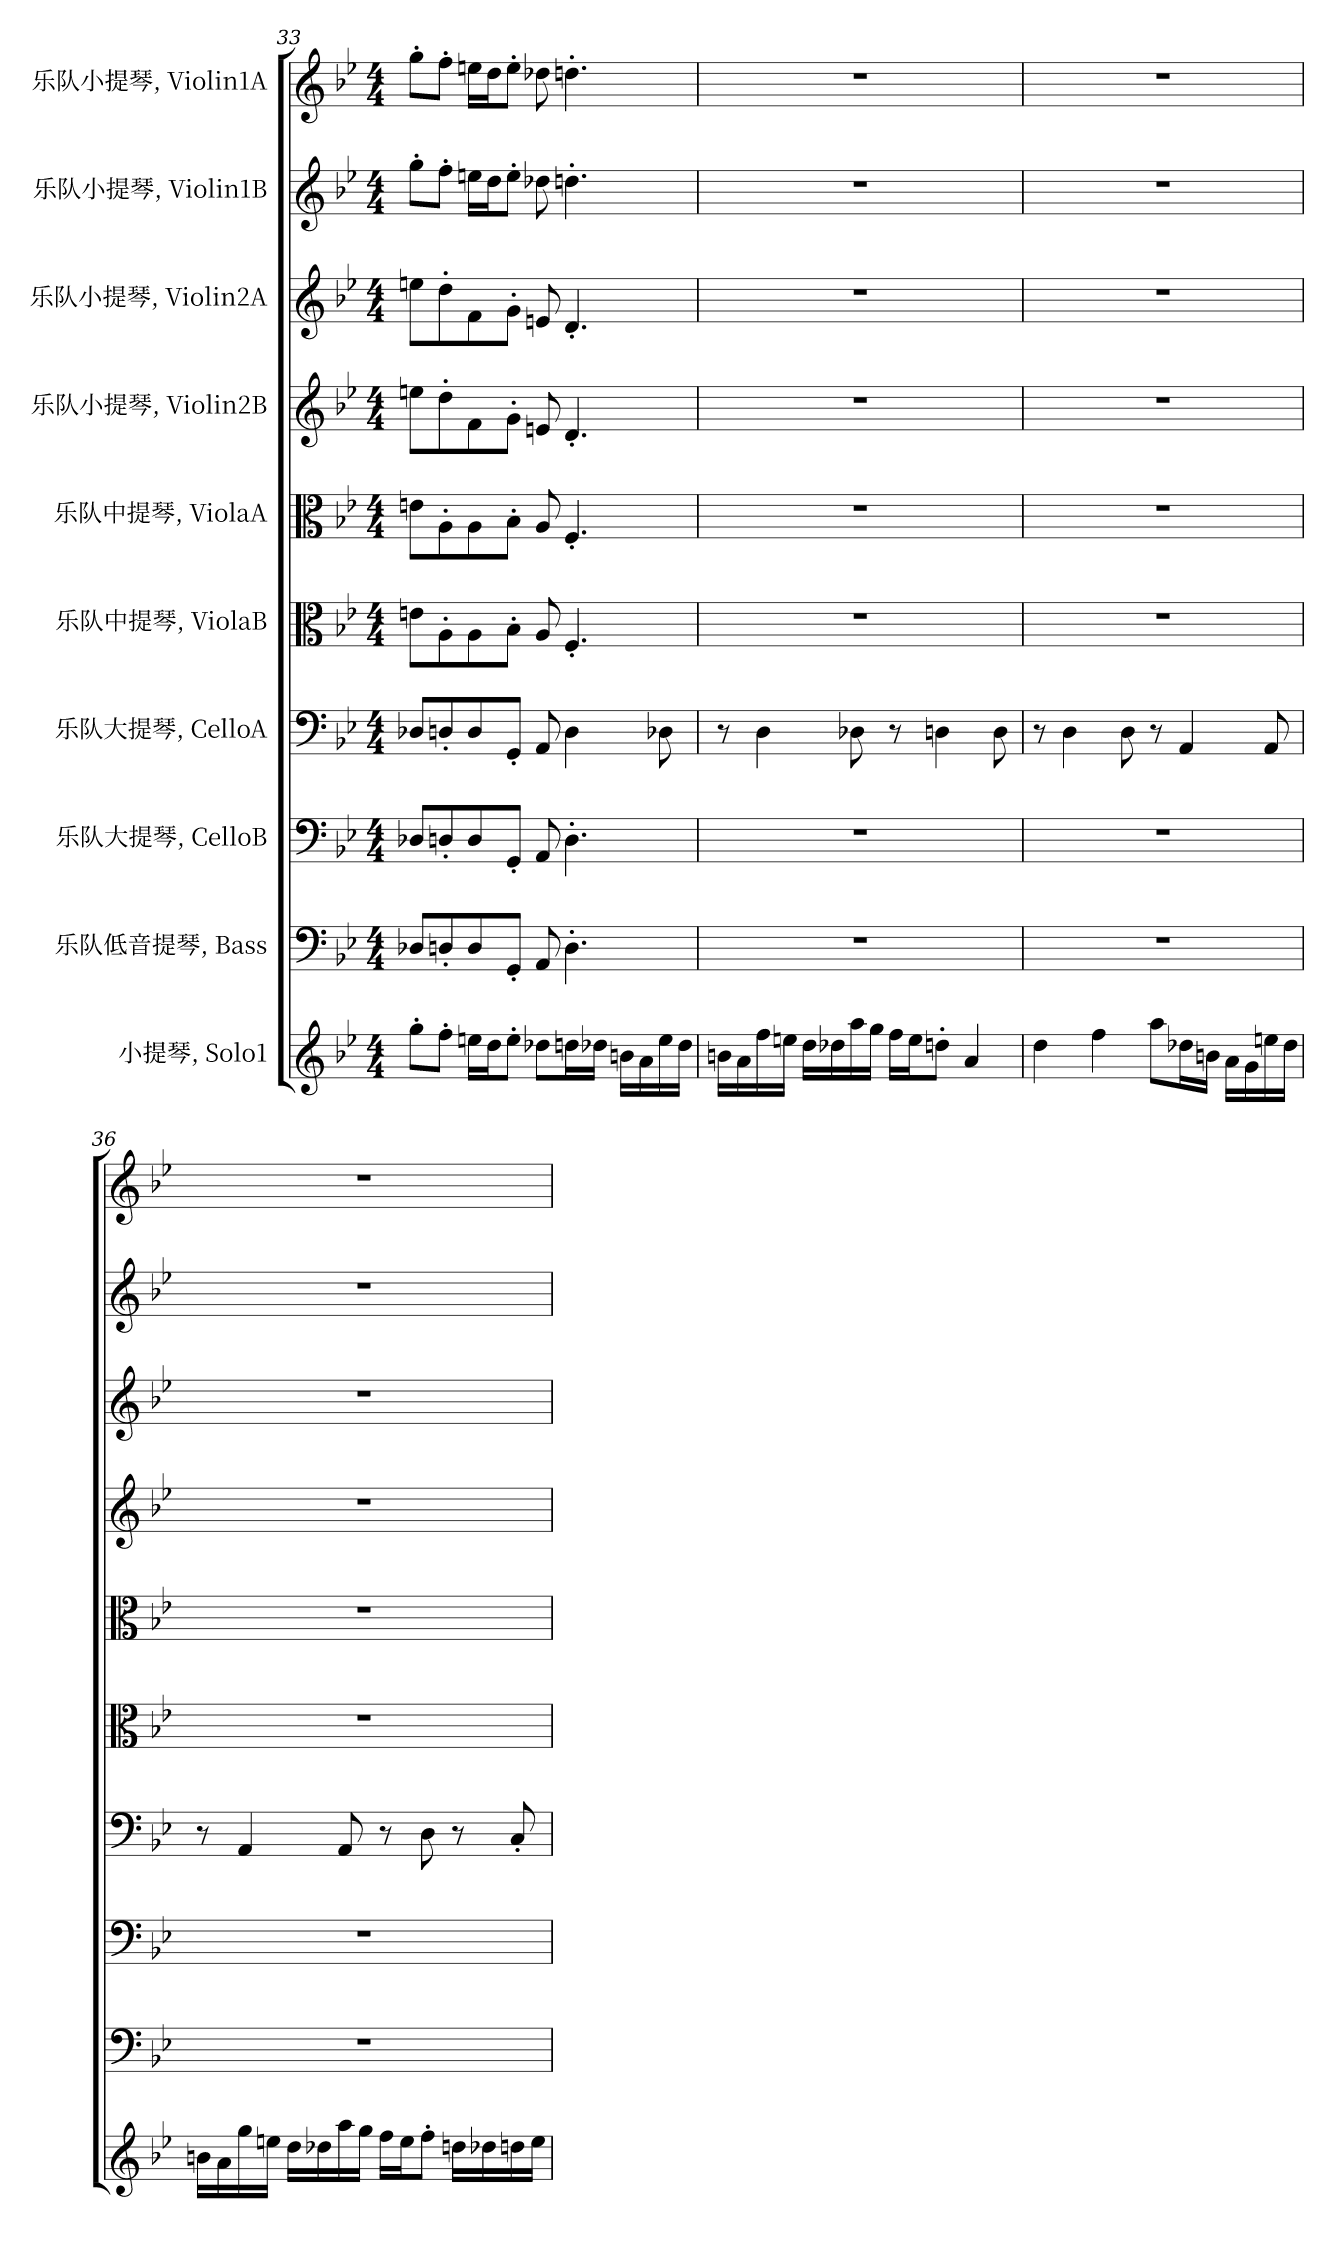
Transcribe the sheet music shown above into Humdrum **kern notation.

**kern	**kern	**kern	**kern	**kern	**kern	**kern	**kern	**kern	**kern
*part10	*part9	*part8	*part7	*part6	*part5	*part4	*part3	*part2	*part1
*staff10	*staff9	*staff8	*staff7	*staff6	*staff5	*staff4	*staff3	*staff2	*staff1
*I"小提琴, Solo1	*I"乐队低音提琴, Bass	*I"乐队大提琴, CelloB	*I"乐队大提琴, CelloA	*I"乐队中提琴, ViolaB	*I"乐队中提琴, ViolaA	*I"乐队小提琴, Violin2B	*I"乐队小提琴, Violin2A	*I"乐队小提琴, Violin1B	*I"乐队小提琴, Violin1A
*clefG2	*clefF4	*clefF4	*clefF4	*clefC3	*clefC3	*clefG2	*clefG2	*clefG2	*clefG2
*	*ITrd7c12	*	*	*	*	*	*	*	*
*k[b-e-]	*k[b-e-]	*k[b-e-]	*k[b-e-]	*k[b-e-]	*k[b-e-]	*k[b-e-]	*k[b-e-]	*k[b-e-]	*k[b-e-]
*M4/4	*M4/4	*M4/4	*M4/4	*M4/4	*M4/4	*M4/4	*M4/4	*M4/4	*M4/4
=33	=33	=33	=33	=33	=33	=33	=33	=33	=33
8gg'\L	8DD-X/L	8D-X/L	8D-X/L	8en\L	8en\L	8een\L	8een\L	8gg'\L	8gg'\L
8ff'\J	8DDn'/	8Dn'/	8Dn'/	8A'\	8A'\	8dd'\	8dd'\	8ff'\J	8ff'\J
16een\LL	8DD/	8D/	8D/	8A\	8A\	8f\	8f\	16een\LL	16een\LL
16dd\J	.	.	.	.	.	.	.	16dd\J	16dd\J
8ee'\J	8GGG'/J	8GG'/J	8GG'/J	8B-'\J	8B-'\J	8g'\J	8g'\J	8ee'\J	8ee'\J
8dd-X\L	8AAA/	8AA/	8AA/	8A/	8A/	8en/	8en/	8dd-X\	8dd-X\
16ddn\L	4.DD'\	4.D'\	4D\	4.F'/	4.F'/	4.d'/	4.d'/	4.ddn'\	4.ddn'\
16dd-X\JJ	.	.	.	.	.	.	.	.	.
16bn\LL	.	.	.	.	.	.	.	.	.
16a\	.	.	.	.	.	.	.	.	.
16ee\	.	.	8D-X\	.	.	.	.	.	.
16dd-\JJ	.	.	.	.	.	.	.	.	.
=34	=34	=34	=34	=34	=34	=34	=34	=34	=34
16bn\LL	1r	1r	8r	1r	1r	1r	1r	1r	1r
16a\	.	.	.	.	.	.	.	.	.
16ff\	.	.	4D\	.	.	.	.	.	.
16een\JJ	.	.	.	.	.	.	.	.	.
16dd\LL	.	.	.	.	.	.	.	.	.
16dd-X\	.	.	.	.	.	.	.	.	.
16aa\	.	.	8D-X\	.	.	.	.	.	.
16gg\JJ	.	.	.	.	.	.	.	.	.
16ff\LL	.	.	8r	.	.	.	.	.	.
16ee\J	.	.	.	.	.	.	.	.	.
8ddn'\J	.	.	4Dn\	.	.	.	.	.	.
4a/	.	.	.	.	.	.	.	.	.
.	.	.	8D\	.	.	.	.	.	.
!!LO:PB:g=z
=35	=35	=35	=35	=35	=35	=35	=35	=35	=35
4dd\	1r	1r	8r	1r	1r	1r	1r	1r	1r
.	.	.	4D\	.	.	.	.	.	.
4ff\	.	.	.	.	.	.	.	.	.
.	.	.	8D\	.	.	.	.	.	.
8aa\L	.	.	8r	.	.	.	.	.	.
16dd-X\L	.	.	4AA/	.	.	.	.	.	.
16bn\JJ	.	.	.	.	.	.	.	.	.
16a\LL	.	.	.	.	.	.	.	.	.
16g\	.	.	.	.	.	.	.	.	.
16een\	.	.	8AA/	.	.	.	.	.	.
16dd-\JJ	.	.	.	.	.	.	.	.	.
=36	=36	=36	=36	=36	=36	=36	=36	=36	=36
16bn\LL	1r	1r	8r	1r	1r	1r	1r	1r	1r
16a\	.	.	.	.	.	.	.	.	.
16gg\	.	.	4AA/	.	.	.	.	.	.
16een\JJ	.	.	.	.	.	.	.	.	.
16dd\LL	.	.	.	.	.	.	.	.	.
16dd-X\	.	.	.	.	.	.	.	.	.
16aa\	.	.	8AA/	.	.	.	.	.	.
16gg\JJ	.	.	.	.	.	.	.	.	.
16ff\LL	.	.	8r	.	.	.	.	.	.
16ee\J	.	.	.	.	.	.	.	.	.
8ff'\J	.	.	8D\	.	.	.	.	.	.
16ddn\LL	.	.	8r	.	.	.	.	.	.
16dd-X\	.	.	.	.	.	.	.	.	.
16ddn\	.	.	8C'/	.	.	.	.	.	.
16ee\JJ	.	.	.	.	.	.	.	.	.
=	=	=	=	=	=	=	=	=	=
*-	*-	*-	*-	*-	*-	*-	*-	*-	*-
